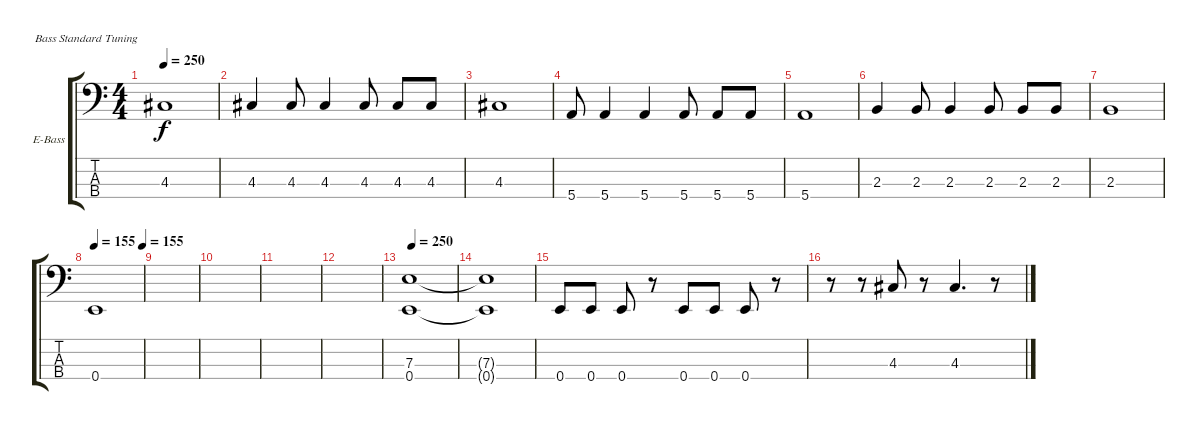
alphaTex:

\defaultSystemsLayout 4
\bracketExtendMode groupsimilarinstruments
\firstSystemTrackNameOrientation horizontal
\otherSystemsTrackNameOrientation horizontal
\track ("Бася" "E-Bass") {instrument electricbassfinger}
\staff {score tabs}
\tuning (G2 D2 A1 E1)
\ts (4 4)
\tempo 250
\clef f4
\ks c
4.3.1{dy f} |
4.3.4 4.3.8 4.3.4 4.3.8 4.3.8 4.3.8 |
4.3.1 |
5.4.8 5.4.4 5.4.4 5.4.8 5.4.8 5.4.8 |
5.4.1 |
2.3.4 2.3.8 2.3.4 2.3.8 2.3.8 2.3.8 |
2.3.1 |
\tempo 155
\tempo (155 0.99375)
0.4.1 |
|
|
|
|
\tempo (250 0.075)
(0.4 7.3).1 |
(0.4{t} 7.3{t}).1 |
0.4.8 0.4.8 0.4.8 r.8 0.4.8 0.4.8 0.4.8 r.8 |
r.8 r.8 4.3.8 r.8 4.3.4{d} r.8
